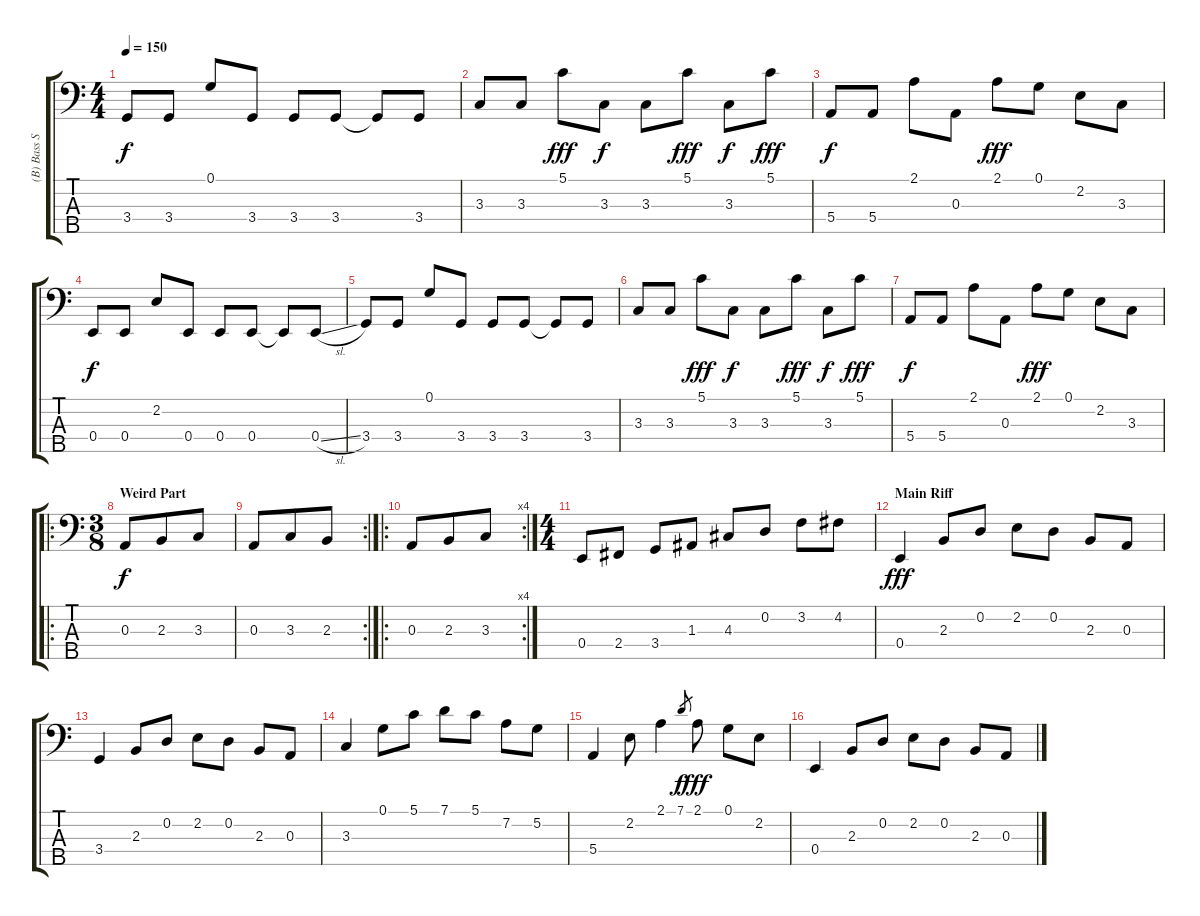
\track ("(B) Bass Shock !!!" "(B) Bass S") {instrument acousticbass}
\staff {score tabs}
\tuning (G2 D2 A1 E1 A0) {hide}
\ts (4 4)
\tempo 150
\clef f4
\ks c
3.4.8{dy f} 3.4.8 0.1.8 3.4.8 3.4.8 3.4.8 3.4{t}.8 3.4.8 |
3.3.8 3.3.8 5.1.8{dy fff} 3.3.8{dy f} 3.3.8 5.1.8{dy fff} 3.3.8{dy f} 5.1.8{dy fff} |
5.4.8{dy f} 5.4.8 2.1.8 0.3.8 2.1.8{dy fff} 0.1.8 2.2.8 3.3.8 |
0.4.8{dy f} 0.4.8 2.2.8 0.4.8 0.4.8 0.4.8 0.4{t}.8 0.4{sl}.8 |
3.4.8 3.4.8 0.1.8 3.4.8 3.4.8 3.4.8 3.4{t}.8 3.4.8 |
3.3.8 3.3.8 5.1.8{dy fff} 3.3.8{dy f} 3.3.8 5.1.8{dy fff} 3.3.8{dy f} 5.1.8{dy fff} |
5.4.8{dy f} 5.4.8 2.1.8 0.3.8 2.1.8{dy fff} 0.1.8 2.2.8 3.3.8 |
\ro
\ts (3 8)
\section ("" "Weird Part")
0.3.8{dy f} 2.3.8 3.3.8 |
\rc 2
0.3.8 3.3.8 2.3.8 |
\ro
\rc 4
0.3.8 2.3.8 3.3.8 |
\ts (4 4)
0.4.8 2.4.8 3.4.8 1.3.8 4.3.8 0.2.8 3.2.8 4.2.8 |
\section ("" "Main Riff")
0.4.4{dy fff} 2.3.8 0.2.8 2.2.8 0.2.8 2.3.8 0.3.8 |
3.4.4 2.3.8 0.2.8 2.2.8 0.2.8 2.3.8 0.3.8 |
3.3.4 0.1.8 5.1.8 7.1.8 5.1.8 7.2.8 5.2.8 |
5.4.4 2.2.8 2.1.4 7.1.8{gr dy f} 2.1.8{dy fff} 0.1.8 2.2.8 |
0.4.4 2.3.8 0.2.8 2.2.8 0.2.8 2.3.8 0.3.8
